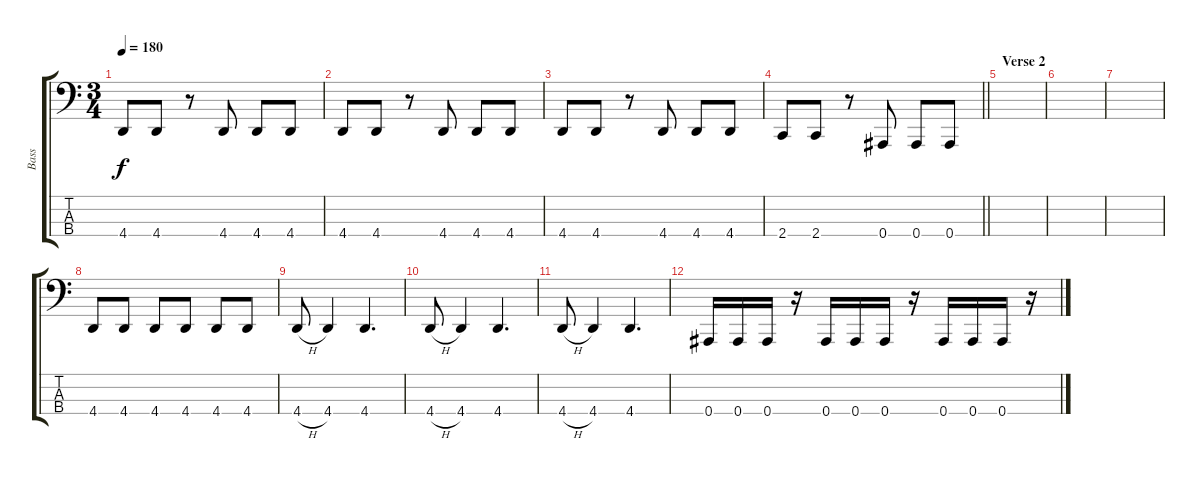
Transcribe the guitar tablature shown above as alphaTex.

\track ("Bass" "Bass") {instrument electricbassfinger}
\staff {score tabs}
\tuning (Eb2 Bb1 F1 Bb0) {hide}
\ts (3 4)
\tempo 180
\clef f4
\ks c
4.4.8{dy f} 4.4.8 r.8 4.4.8 4.4.8 4.4.8 |
4.4.8 4.4.8 r.8 4.4.8 4.4.8 4.4.8 |
4.4.8 4.4.8 r.8 4.4.8 4.4.8 4.4.8 |
\barLineRight lightlight
2.4.8 2.4.8 r.8 0.4.8 0.4.8 0.4.8 |
\section ("" "Verse 2")
|
|
|
4.4.8 4.4.8 4.4.8 4.4.8 4.4.8 4.4.8 |
4.4{h}.8 4.4.4 4.4.4{d} |
4.4{h}.8 4.4.4 4.4.4{d} |
4.4{h}.8 4.4.4 4.4.4{d} |
0.4.16 0.4.16 0.4.16 r.16 0.4.16 0.4.16 0.4.16 r.16 0.4.16 0.4.16 0.4.16 r.16
